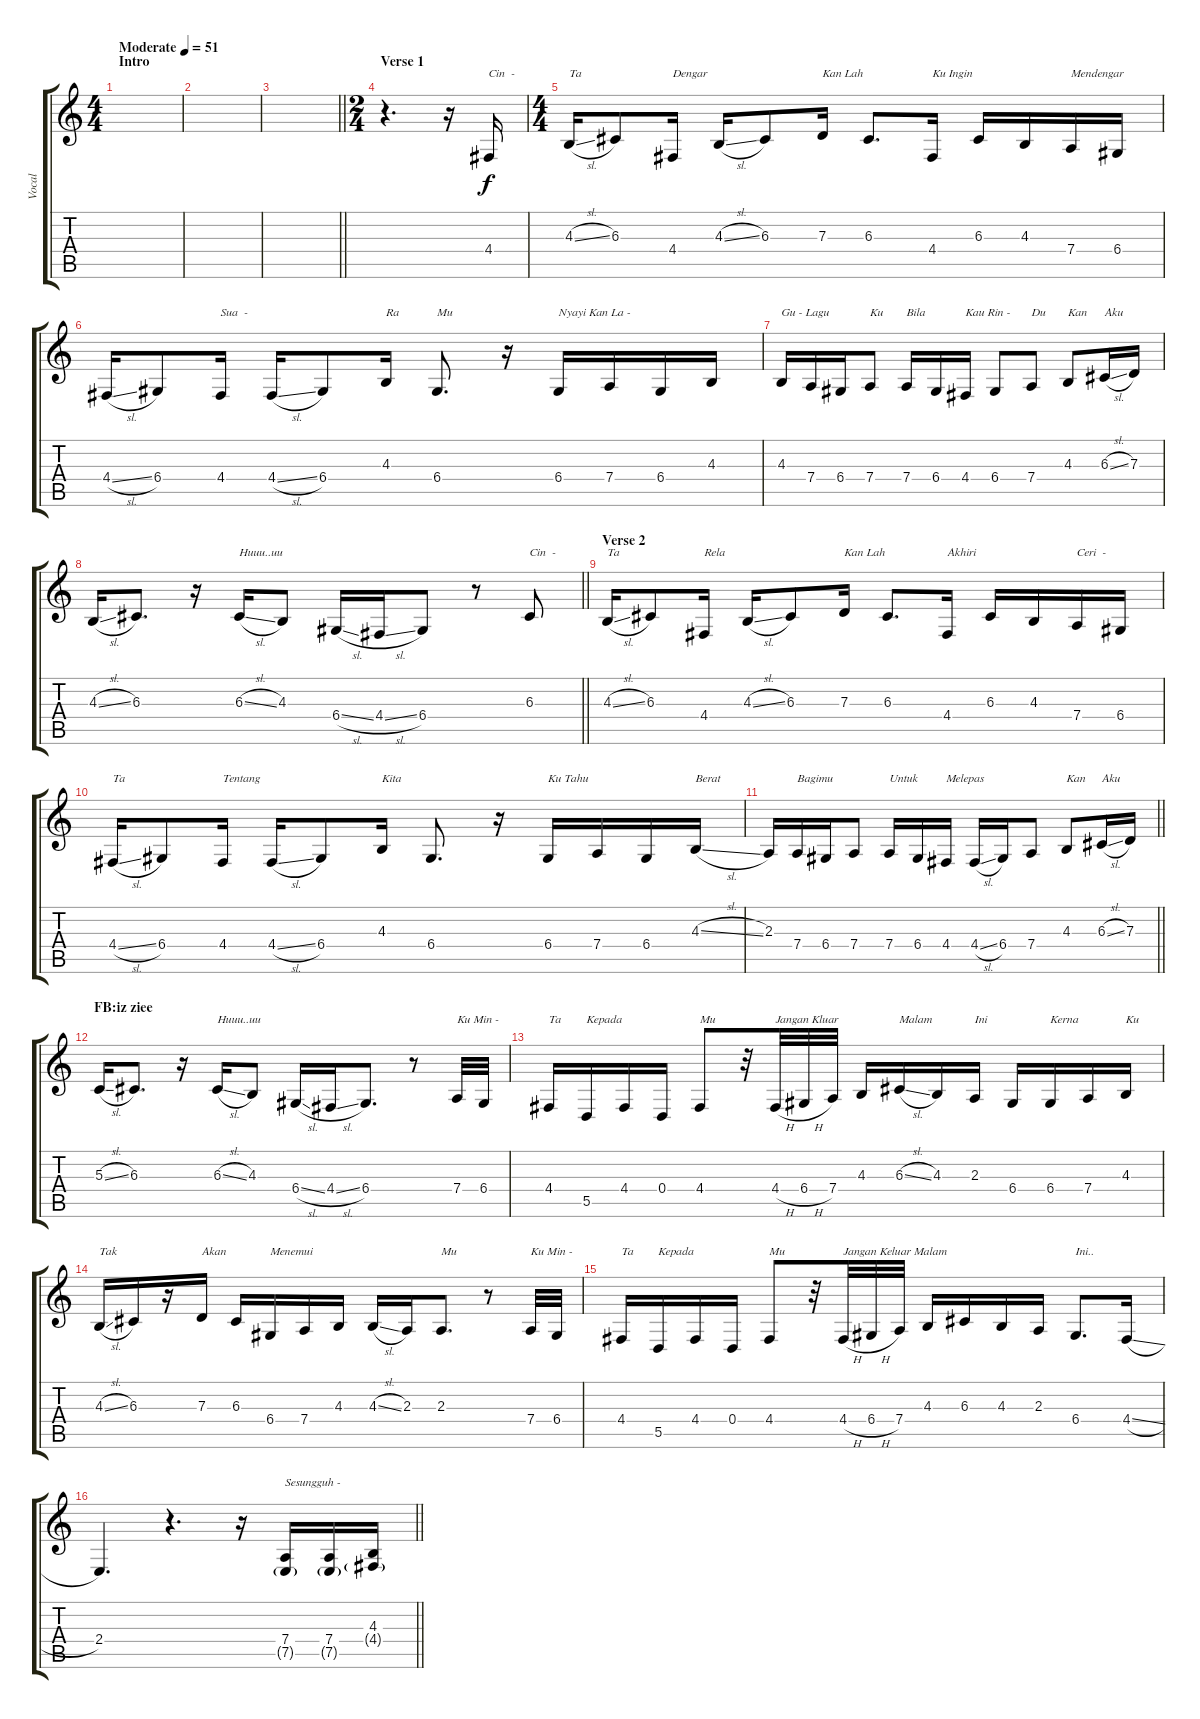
\track ("Vocal" "Vocal") {instrument vibraphone}
\staff {score tabs}
\tuning (E4 B3 G3 D3 A2 E2) {hide}
\ts (4 4)
\section ("" "Intro")
\tempo (51 "Moderate")
\clef g2
\ks c
|
|
\barLineRight lightlight
|
\ts (2 4)
\section ("" "Verse 1")
r.4{d} r.16 4.4.16{txt "Cin  -"} |
\ts (4 4)
4.3{sl}.16{txt "Ta"} 6.3.8 4.4.16{txt "Dengar"} 4.3{sl}.16 6.3.8 7.3.16{txt "Kan Lah"} 6.3.8{d} 4.4.16{txt "Ku Ingin"} 6.3.16 4.3.16 7.4.16{txt "Mendengar"} 6.4.16 |
4.4{sl}.16 6.4.8 4.4.16{txt "Sua  -"} 4.4{sl}.16 6.4.8 4.3.16{txt "Ra"} 6.4.8{d txt "Mu"} r.16 6.4.16{txt "Nyayi Kan La -"} 7.4.16 6.4.16 4.3.16 |
4.3.16{txt "Gu - Lagu"} 7.4.16 6.4.16 7.4.8{txt "Ku"} 7.4.16{txt "Bila"} 6.4.16 4.4.16{txt "Kau Rin -"} 6.4.8 7.4.8{txt "Du"} 4.3.8{txt "Kan"} 6.3{sl}.16{txt "Aku"} 7.3.16 |
\barLineRight lightlight
4.3{sl}.16 6.3.8{d} r.16 6.3{sl}.16{txt "Huuu..uu"} 4.3.8 6.4{sl}.16 4.4{sl}.16 6.4.8 r.8 6.3.8{txt "Cin  -"} |
\section ("" "Verse 2")
4.3{sl}.16{txt "Ta"} 6.3.8 4.4.16{txt "Rela"} 4.3{sl}.16 6.3.8 7.3.16{txt "Kan Lah"} 6.3.8{d} 4.4.16{txt "Akhiri"} 6.3.16 4.3.16 7.4.16{txt "Ceri  -"} 6.4.16 |
4.4{sl}.16{txt "Ta"} 6.4.8 4.4.16{txt "Tentang"} 4.4{sl}.16 6.4.8 4.3.16{txt "Kita"} 6.4.8{d} r.16 6.4.16{txt "Ku Tahu"} 7.4.16 6.4.16 4.3{sl}.16{txt "Berat"} |
\barLineRight lightlight
2.3.16 7.4.16{txt "Bagimu"} 6.4.16 7.4.8 7.4.16{txt "Untuk"} 6.4.16 4.4.16{txt "Melepas"} 4.4{sl}.16 6.4.16 7.4.8 4.3.8{txt "Kan"} 6.3{sl}.16{txt "Aku"} 7.3.16 |
\section ("" "FB:iz ziee")
5.3{sl}.16 6.3.8{d} r.16 6.3{sl}.16{txt "Huuu..uu"} 4.3.8 6.4{sl}.16 4.4{sl}.16 6.4.8{d} r.8 7.4.32{txt "Ku Min -"} 6.4.32 |
4.4.16{txt "Ta"} 5.5.16{txt "Kepada"} 4.4.16 0.4.16 4.4.8{txt "Mu"} r.32 4.4{h}.32{txt "Jangan Kluar"} 6.4{h}.32 7.4.32 4.3.16 6.3{sl}.16{txt "Malam"} 4.3.16 2.3.16{txt "Ini"} 6.4.16 6.4.16{txt "Kerna"} 7.4.16 4.3.16{txt "Ku"} |
4.3{sl}.16{txt "Tak"} 6.3.16 r.16 7.3.16{txt "Akan"} 6.3.16 6.4.16{txt "Menemui"} 7.4.16 4.3.16 4.3{sl}.16 2.3.16 2.3.8{d txt "Mu"} r.8 7.4.32{txt "Ku Min -"} 6.4.32 |
4.4.16{txt "Ta"} 5.5.16{txt "Kepada"} 4.4.16 0.4.16 4.4.8{txt "Mu"} r.32 4.4{h}.32{txt "Jangan Keluar Malam"} 6.4{h}.32 7.4.32 4.3.16 6.3.16 4.3.16 2.3.16 6.4.8{d txt "Ini.."} 4.4{sl}.16 |
\barLineRight lightlight
2.4.4{d} r.4{d} r.16 (7.4 7.5{g}).16{txt "Sesungguh -"} (7.4 7.5{g}).16 (4.3 4.4{g}).16
